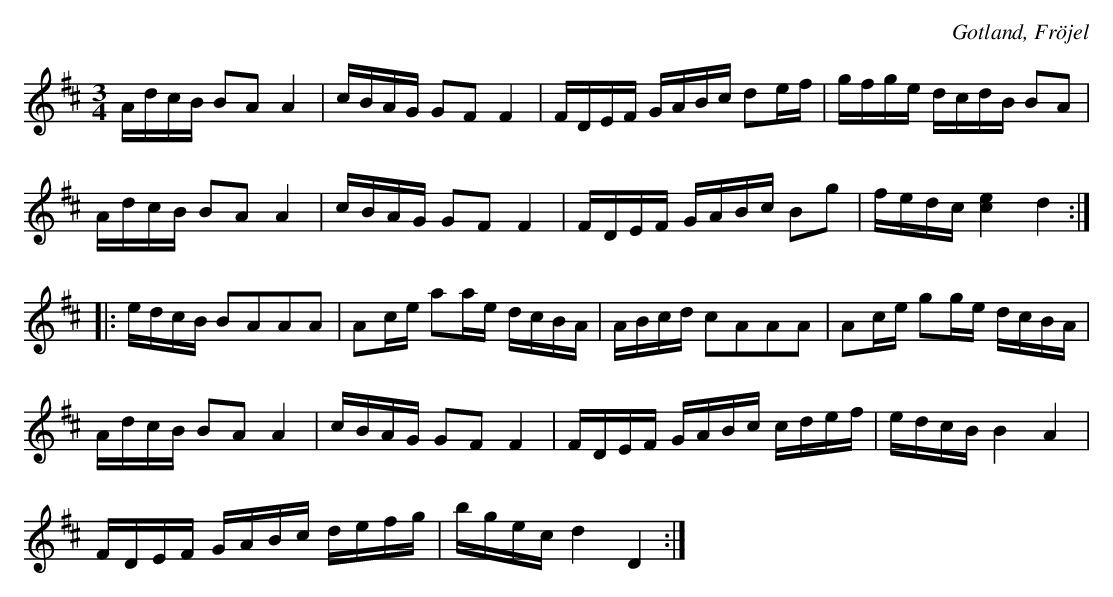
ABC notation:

X:1
T:
O:Gotland, Fr\"ojel
M:3/4
L:1/16
K:D
AdcB B2A2 A4|cBAG G2F2 F4|FDEF GABc d2ef|gfge dcdB B2A2|
AdcB B2A2 A4|cBAG G2F2 F4|FDEF GABc B2g2|fedc [c4e4] d4::
edcB B2A2A2A2|A2ce a2ae dcBA|ABcd c2A2A2A2|A2ce g2ge dcBA|
AdcB B2A2 A4|cBAG G2F2 F4|FDEF GABc cdef|edcB B4 A4|
FDEF GABc defg|bgec d4 D4:|
